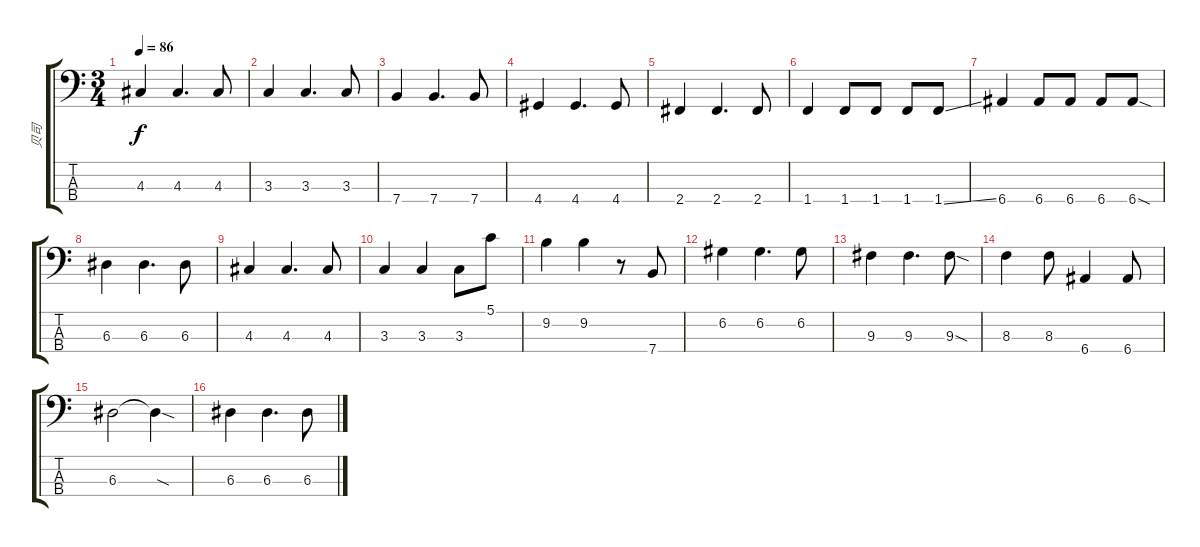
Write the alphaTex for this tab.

\track ("贝司" "贝司") {instrument electricbassfinger}
\staff {score tabs}
\tuning (G2 D2 A1 E1) {hide}
\ts (3 4)
\tempo 86
\clef f4
\ks c
4.3.4{dy f} 4.3.4{d} 4.3.8 |
3.3.4 3.3.4{d} 3.3.8 |
7.4.4 7.4.4{d} 7.4.8 |
4.4.4 4.4.4{d} 4.4.8 |
2.4.4 2.4.4{d} 2.4.8 |
1.4.4 1.4.8 1.4.8 1.4.8 1.4{ss}.8 |
6.4.4 6.4.8 6.4.8 6.4.8 6.4{sod}.8 |
6.3.4 6.3.4{d} 6.3.8 |
4.3.4 4.3.4{d} 4.3.8 |
3.3.4 3.3.4 3.3.8 5.1.8 |
9.2.4 9.2.4 r.8 7.4.8 |
6.2.4 6.2.4{d} 6.2.8 |
9.3.4 9.3.4{d} 9.3{sod}.8 |
8.3.4 8.3.8 6.4.4 6.4.8 |
6.3.2 6.3{sod t}.4 |
6.3.4 6.3.4{d} 6.3.8
